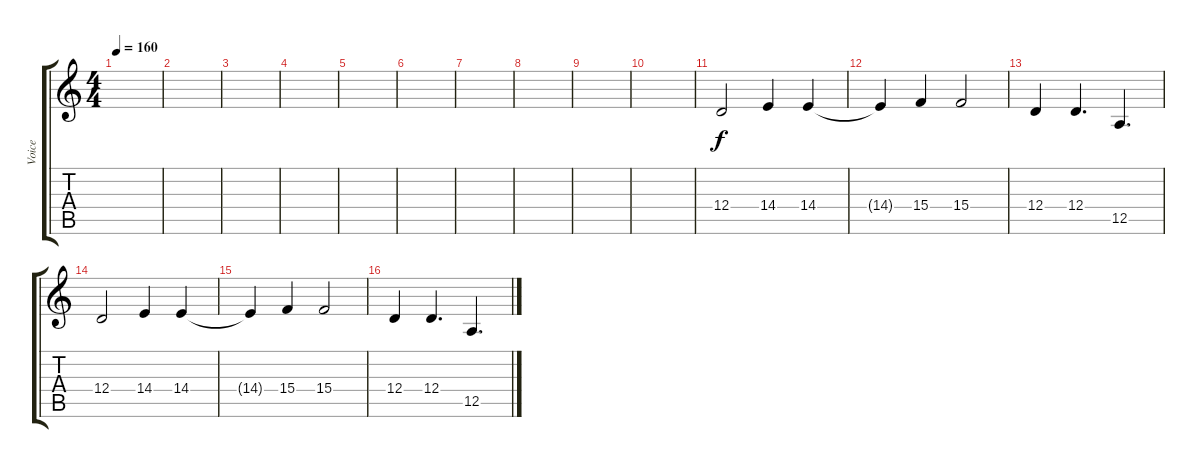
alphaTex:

\track ("Voice" "Voice") {instrument panflute}
\staff {score tabs}
\tuning (E4 B3 G3 D3 A2 E2) {hide}
\ts (4 4)
\tempo 160
\clef g2
\ks c
|
|
|
|
|
|
|
|
|
|
12.4.2 14.4.4 14.4.4 |
14.4{t}.4 15.4.4 15.4.2 |
12.4.4 12.4.4{d} 12.5.4{d} |
12.4.2 14.4.4 14.4.4 |
14.4{t}.4 15.4.4 15.4.2 |
12.4.4 12.4.4{d} 12.5.4{d}
